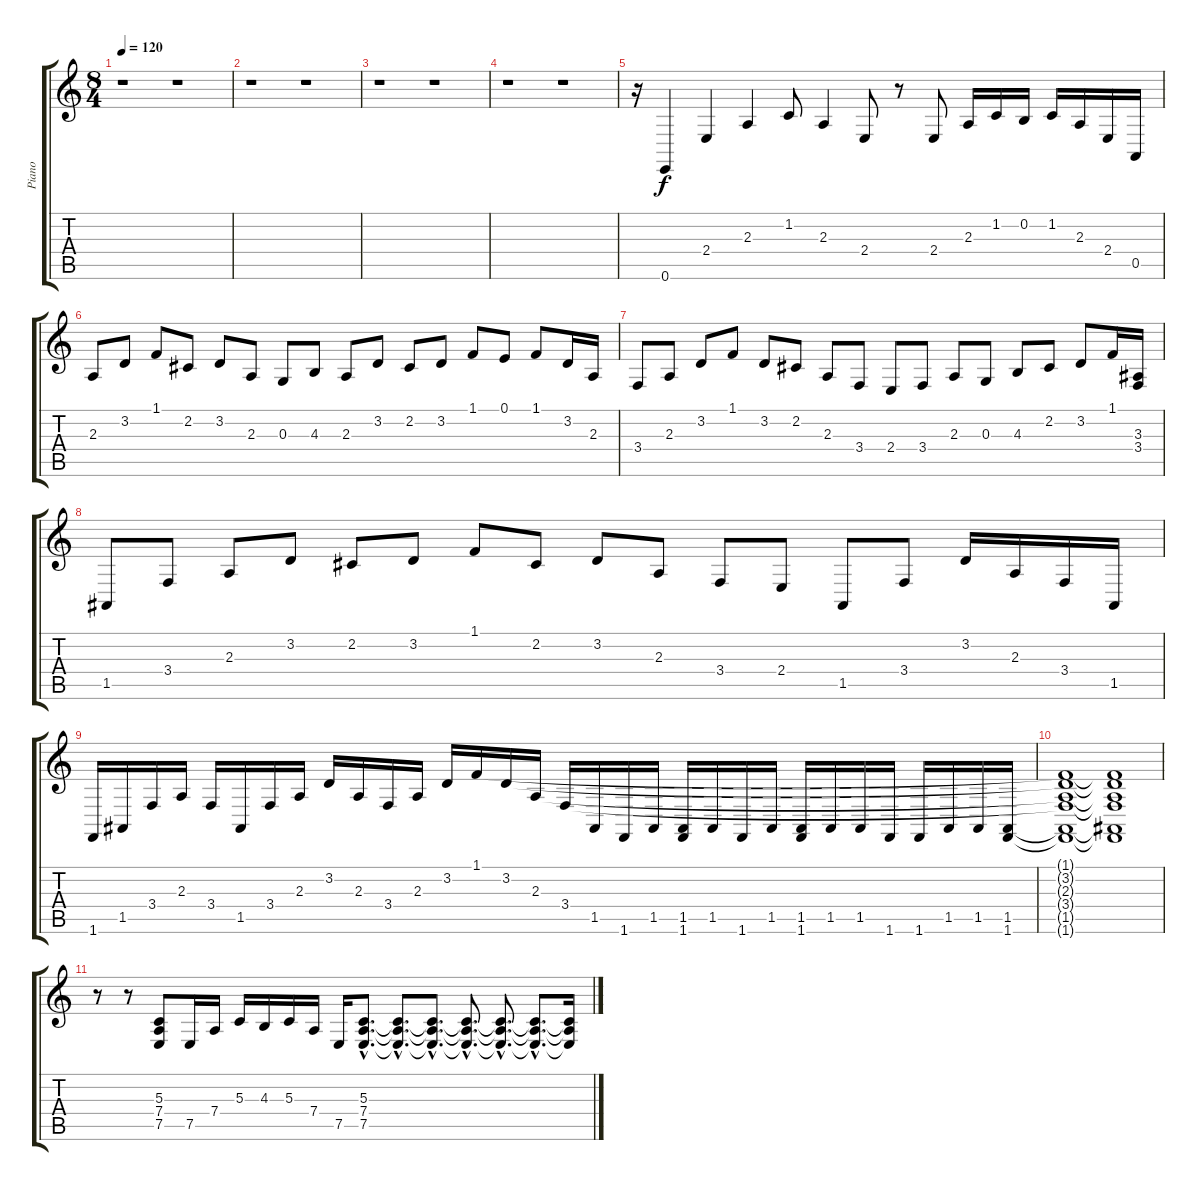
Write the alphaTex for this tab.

\track ("Piano" "Piano") {instrument acousticgrandpiano}
\staff {score tabs}
\tuning (E4 B3 G3 D3 A2 E2) {hide}
\ts (8 4)
\tempo 120
\clef g2
\ks c
r.1{dy f} r.1 |
r.1 r.1 |
r.1 r.1 |
r.1 r.1 |
r.16 0.6.4 2.4.4 2.3.4 1.2.8 2.3.4 2.4.8 r.8 2.4.8 2.3.16 1.2.16 0.2.16 1.2.16 2.3.16 2.4.16 0.5.16 |
2.3.8 3.2.8 1.1.8 2.2.8 3.2.8 2.3.8 0.3.8 4.3.8 2.3.8 3.2.8 2.2.8 3.2.8 1.1.8 0.1.8 1.1.8 3.2.16 2.3.16 |
3.4.8 2.3.8 3.2.8 1.1.8 3.2.8 2.2.8 2.3.8 3.4.8 2.4.8 3.4.8 2.3.8 0.3.8 4.3.8 2.2.8 3.2.8 1.1.16 (3.3 3.4).16 |
1.5.8 3.4.8 2.3.8 3.2.8 2.2.8 3.2.8 1.1.8 2.2.8 3.2.8 2.3.8 3.4.8 2.4.8 1.5.8 3.4.8 3.2.16 2.3.16 3.4.16 1.5.16 |
1.6.16 1.5.16 3.4.16 2.3.16 3.4.16 1.5.16 3.4.16 2.3.16 3.2.16 2.3.16 3.4.16 2.3.16 3.2.16 1.1.16 3.2.16 2.3.16 3.4.16 1.5.16 1.6.16 1.5.16 (1.5 1.6).16 1.5.16 1.6.16 1.5.16 (1.5 1.6).16 1.5.16 1.5.16 1.6.16 1.6.16 1.5.16 1.5.16 (1.5 1.6).16 |
(1.1{t} 3.2{t} 2.3{t} 3.4{t} 1.5{t} 1.6{t}).1 (1.1{t} 3.2{t} 2.3{t} 3.4{t} 1.5{t} 1.6{t}).1 |
r.8 r.8 (5.3 7.4 7.5).8 7.5.16 7.4.16 5.3.16 4.3.16 5.3.16 7.4.16 7.5.16 (5.3{hac} 7.4{hac} 7.5{hac}).8{d} (5.3{hac t} 7.4{hac t} 7.5{hac t}).8{d} (5.3{hac t} 7.4{hac t} 7.5{hac t}).8{d} (5.3{hac t} 7.4{hac t} 7.5{hac t}).8{d} (5.3{hac t} 7.4{hac t} 7.5{hac t}).8{d} (5.3{hac t} 7.4{hac t} 7.5{hac t}).8{d} (5.3{t} 7.4{t} 7.5{t}).16
